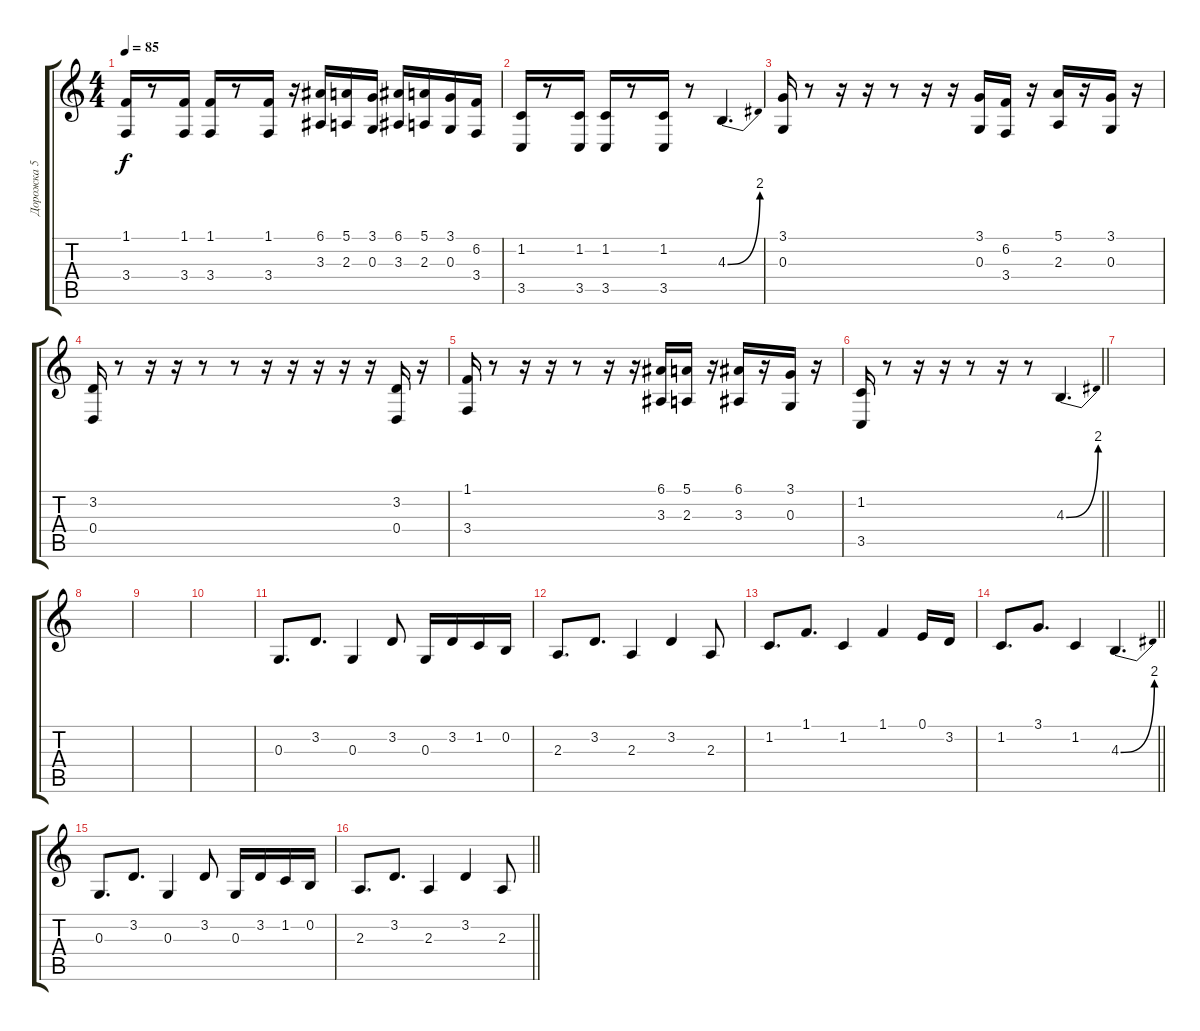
\track ("Дорожка 5" "Дорожка 5") {instrument trumpet}
\staff {score tabs}
\tuning (E4 B3 G3 D3 A2 E2) {hide}
\ts (4 4)
\tempo 85
\clef g2
\ks c
(1.1 3.4).16{dy f} r.8 (1.1 3.4).16 (1.1 3.4).16 r.8 (1.1 3.4).16 r.16 (6.1 3.3).16 (5.1 2.3).16 (3.1 0.3).16 (6.1 3.3).16 (5.1 2.3).16 (3.1 0.3).16 (6.2 3.4).16 |
(1.2 3.5).16 r.8 (1.2 3.5).16 (1.2 3.5).16 r.8 (1.2 3.5).16 r.8 4.3{be (bend 0 0 60 8)}.4{d} |
(3.1 0.3).16 r.8 r.16 r.16 r.8 r.16 r.16 (3.1 0.3).16 (6.2 3.4).16 r.16 (5.1 2.3).16 r.16 (3.1 0.3).16 r.16 |
(3.2 0.4).16 r.8 r.16 r.16 r.8 r.8 r.16 r.16 r.16 r.16 r.16 (3.2 0.4).16 r.16 |
(1.1 3.4).16 r.8 r.16 r.16 r.8 r.16 r.16 (6.1 3.3).16 (5.1 2.3).16 r.16 (6.1 3.3).16 r.16 (3.1 0.3).16 r.16 |
\barLineRight lightlight
(1.2 3.5).16 r.8 r.16 r.16 r.8 r.16 r.8 4.3{be (bend 0 0 60 8)}.4{d} |
|
|
|
|
0.3.8{d} 3.2.8{d} 0.3.4 3.2.8 0.3.16 3.2.16 1.2.16 0.2.16 |
2.3.8{d} 3.2.8{d} 2.3.4 3.2.4 2.3.8 |
1.2.8{d} 1.1.8{d} 1.2.4 1.1.4 0.1.16 3.2.16 |
\barLineRight lightlight
1.2.8{d} 3.1.8{d} 1.2.4 4.3{be (bend 0 0 60 8)}.4{d} |
0.3.8{d} 3.2.8{d} 0.3.4 3.2.8 0.3.16 3.2.16 1.2.16 0.2.16 |
\barLineRight lightlight
2.3.8{d} 3.2.8{d} 2.3.4 3.2.4 2.3.8
